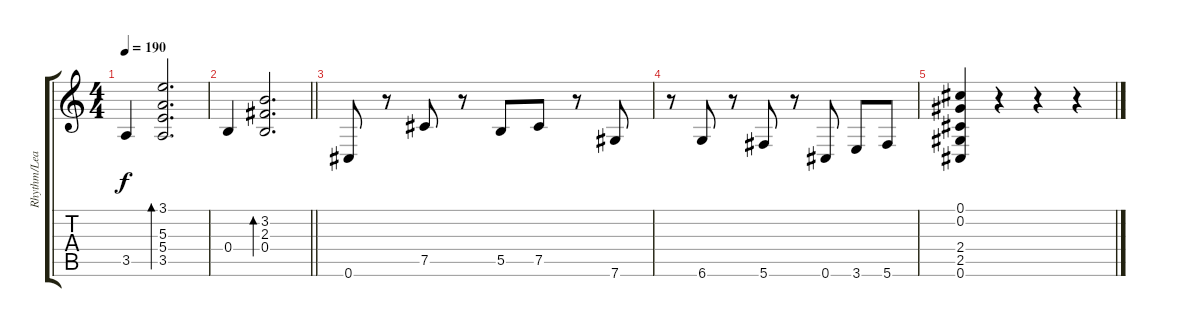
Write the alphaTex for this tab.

\track ("Rhythm/Lead Guitar" "Rhythm/Lea") {instrument overdrivenguitar}
\staff {score tabs}
\tuning (Db4 Ab3 E3 B2 Gb2 Db2) {hide}
\ts (4 4)
\tempo 190
\clef g2
\ks c
3.5.4{dy f} (3.1 5.3 5.4 3.5).2{d bd 480} |
\barLineRight lightlight
0.4.4 (3.2 2.3 0.4).2{d bd 480} |
0.6.8 r.8 7.5.8 r.8 5.5.8 7.5.8 r.8 7.6.8 |
r.8 6.6.8 r.8 5.6.8 r.8 0.6.8 3.6.8 5.6.8 |
(0.1 0.2 2.4 2.5 0.6).4 r.4 r.4 r.4
